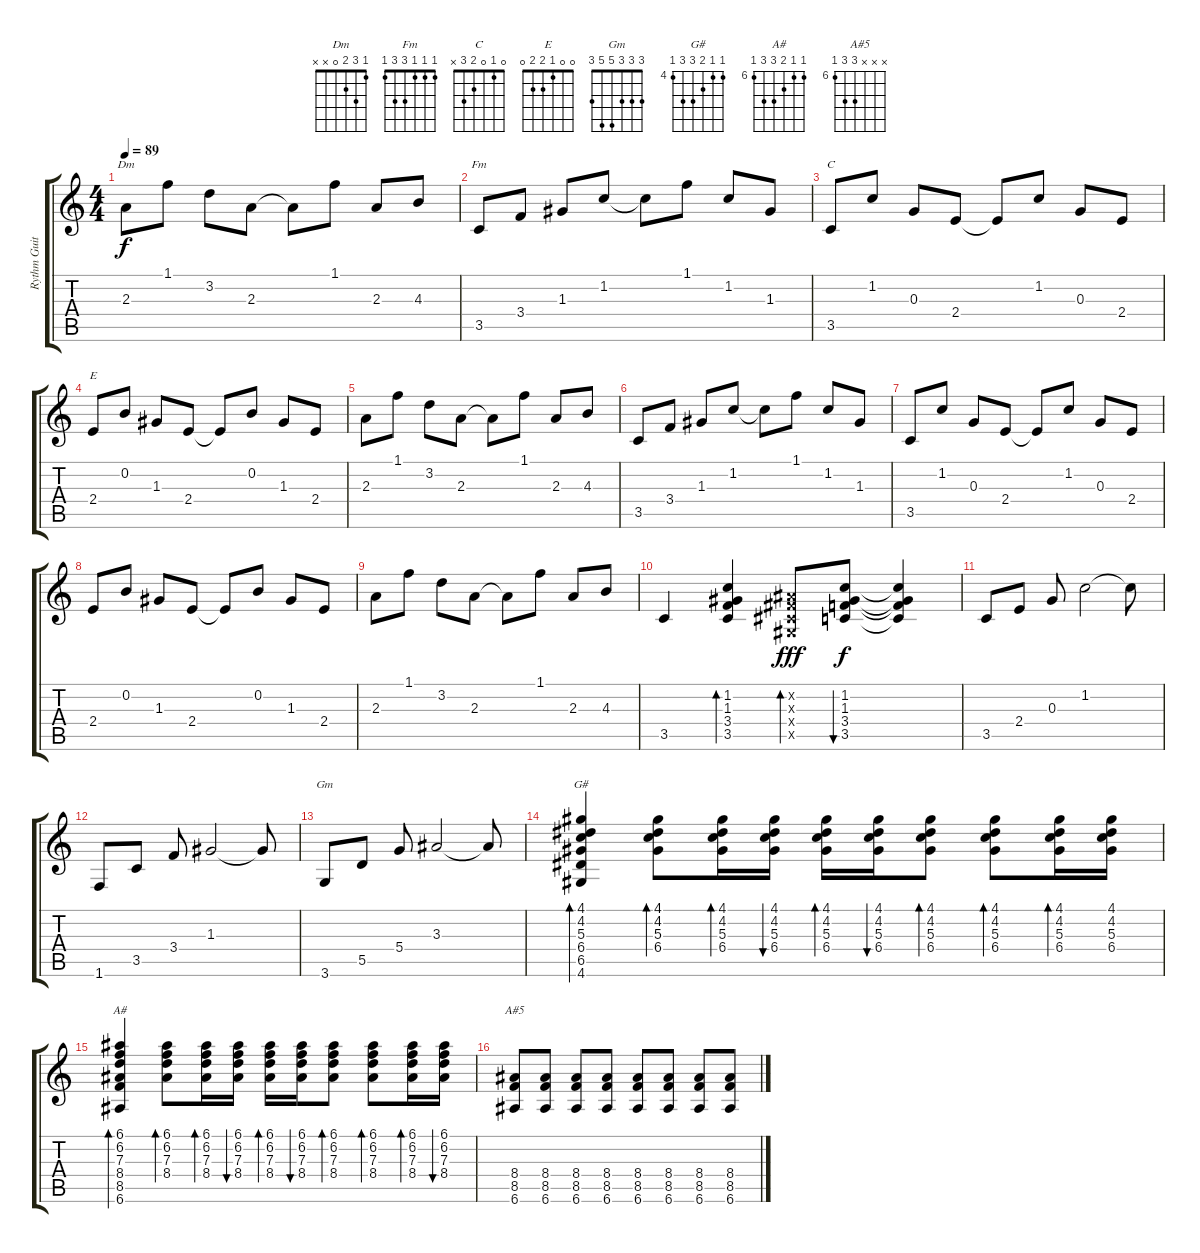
\track ("Rythm Guitar" "Rythm Guit") {instrument overdrivenguitar}
\staff {score tabs}
\tuning (E4 B3 G3 D3 A2 E2) {hide}
\chord ("Dm" 1 3 2 0 x x)
\chord ("Fm" 1 1 1 3 3 1)
\chord ("C" 0 1 0 2 3 x)
\chord ("E" 0 0 1 2 2 0)
\chord ("Gm" 3 3 3 5 5 3)
\chord ("G#" 4 4 5 6 6 4) {firstfret 4}
\chord ("A#" 6 6 7 8 8 6) {firstfret 6}
\chord ("A#5" x x x 8 8 6) {firstfret 6}
\ts (4 4)
\tempo 89
\clef g2
\ks c
2.3.8{ch "Dm" dy f} 1.1.8 3.2.8 2.3.8 2.3{t}.8 1.1.8 2.3.8 4.3.8 |
3.5.8{ch "Fm"} 3.4.8 1.3.8 1.2.8 1.2{t}.8 1.1.8 1.2.8 1.3.8 |
3.5.8{ch "C"} 1.2.8 0.3.8 2.4.8 2.4{t}.8 1.2.8 0.3.8 2.4.8 |
2.4.8{ch "E"} 0.2.8 1.3.8 2.4.8 2.4{t}.8 0.2.8 1.3.8 2.4.8 |
2.3.8 1.1.8 3.2.8 2.3.8 2.3{t}.8 1.1.8 2.3.8 4.3.8 |
3.5.8 3.4.8 1.3.8 1.2.8 1.2{t}.8 1.1.8 1.2.8 1.3.8 |
3.5.8 1.2.8 0.3.8 2.4.8 2.4{t}.8 1.2.8 0.3.8 2.4.8 |
2.4.8 0.2.8 1.3.8 2.4.8 2.4{t}.8 0.2.8 1.3.8 2.4.8 |
2.3.8 1.1.8 3.2.8 2.3.8 2.3{t}.8 1.1.8 2.3.8 4.3.8 |
3.5.4 (1.2 1.3 3.4 3.5).4{bd 60} (-1.2{x} -1.3{x} -1.4{x} -1.5{x}).8{bd 30 dy fff} (1.2 1.3 3.4 3.5).8{bu 120 dy f} (1.2{t} 1.3{t} 3.4{t} 3.5{t}).4 |
3.5.8 2.4.8 0.3.8 1.2.2 1.2{t}.8 |
1.6.8 3.5.8 3.4.8 1.3.2 1.3{t}.8 |
3.6.8{ch "Gm"} 5.5.8 5.4.8 3.3.2 3.3{t}.8 |
(4.1 4.2 5.3 6.4 6.5 4.6).4{bd 120 ch "G#"} (4.1 4.2 5.3 6.4).8{bd 120} (4.1 4.2 5.3 6.4).16{bd 120} (4.1 4.2 5.3 6.4).16{bu 120} (4.1 4.2 5.3 6.4).16{bd 120} (4.1 4.2 5.3 6.4).16{bu 120} (4.1 4.2 5.3 6.4).8{bd 120} (4.1 4.2 5.3 6.4).8{bd 120} (4.1 4.2 5.3 6.4).16{bd 120} (4.1 4.2 5.3 6.4).16 |
(6.1 6.2 7.3 8.4 8.5 6.6).4{bd 120 ch "A#"} (6.1 6.2 7.3 8.4).8{bd 120} (6.1 6.2 7.3 8.4).16{bd 120} (6.1 6.2 7.3 8.4).16{bu 120} (6.1 6.2 7.3 8.4).16{bd 120} (6.1 6.2 7.3 8.4).16{bu 120} (6.1 6.2 7.3 8.4).8{bd 120} (6.1 6.2 7.3 8.4).8{bd 120} (6.1 6.2 7.3 8.4).16{bd 120} (6.1 6.2 7.3 8.4).16{bu 120} |
(8.4 8.5 6.6).8{ch "A#5"} (8.4 8.5 6.6).8 (8.4 8.5 6.6).8 (8.4 8.5 6.6).8 (8.4 8.5 6.6).8 (8.4 8.5 6.6).8 (8.4 8.5 6.6).8 (8.4 8.5 6.6).8
